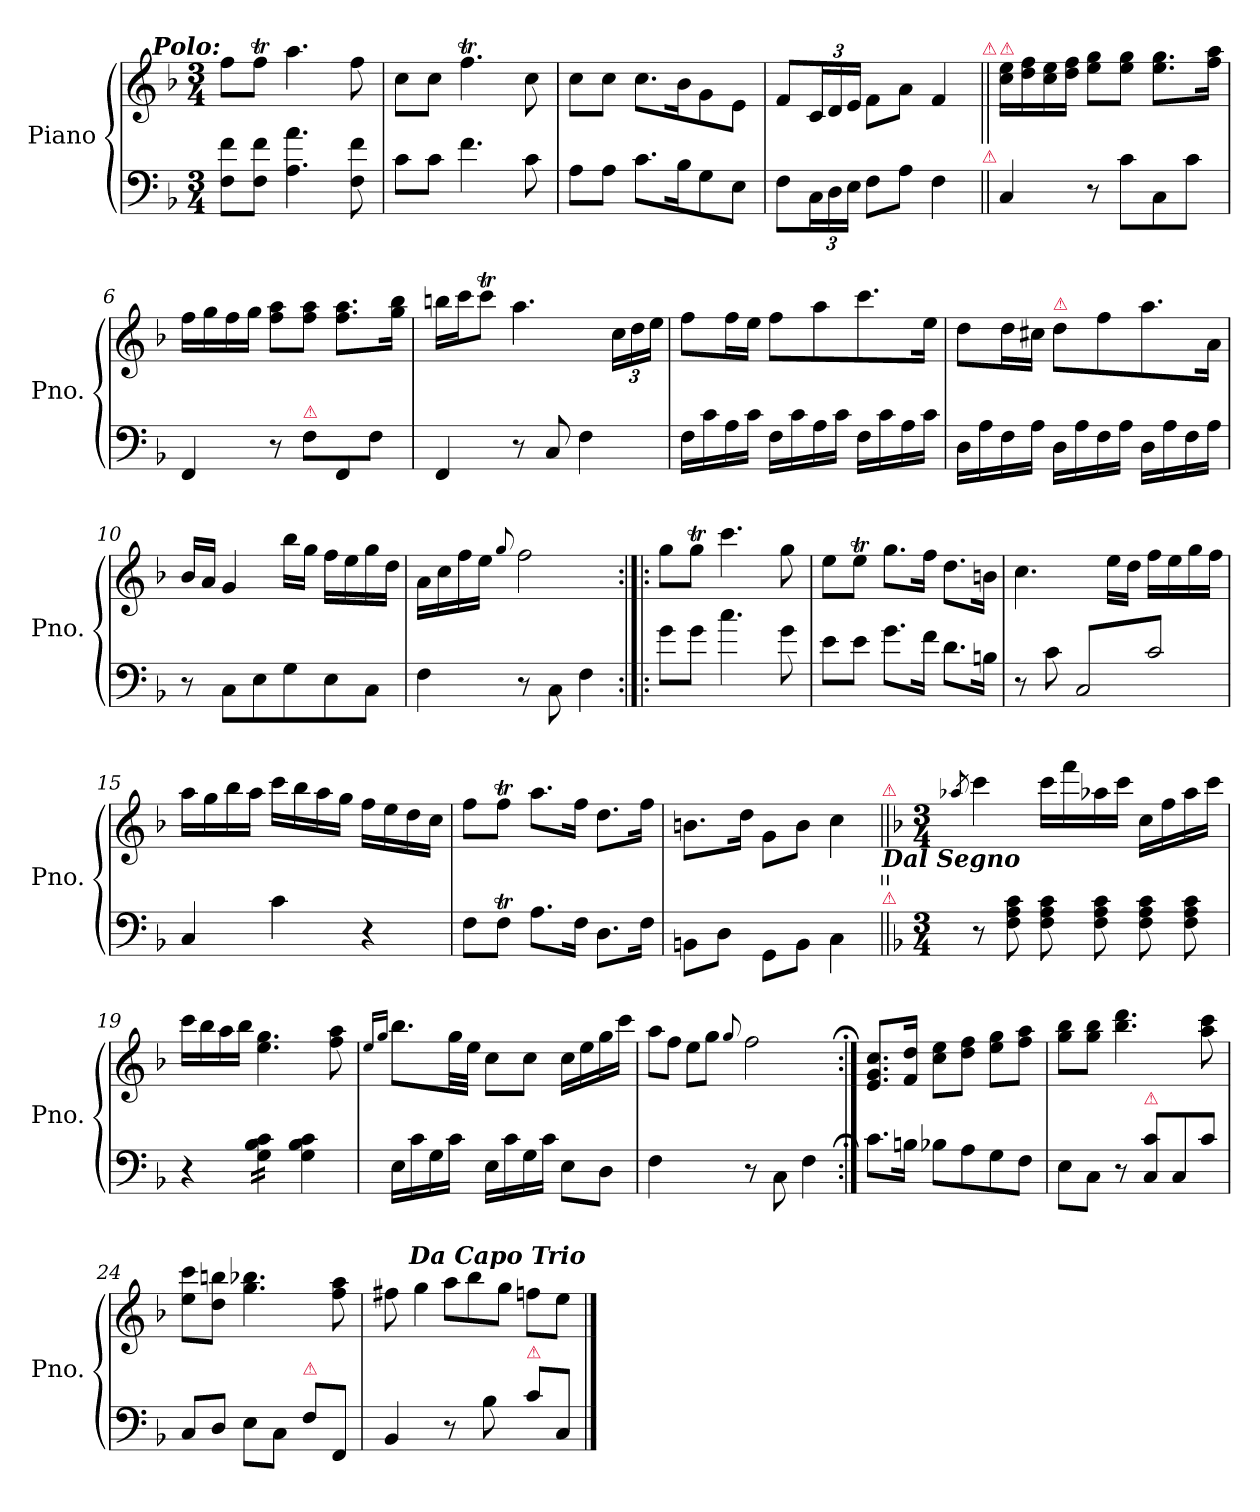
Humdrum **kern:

**kern	**kern
*part2	*part1
*staff2	*staff1
*	*I"Piano
*	*I'Pno.
*clefF4	*clefG2
*k[b-]	*k[b-]
*F:	*F:
*M3/4	*M3/4
=1	=1
!	!LO:TX:a:Bi:rj:t=Polo&colon;
8F\ 8f\L	8ff\L
8F\ 8f\J	8ffT\J
4.A\ 4.a\	4.aa\
8F\ 8f\	8ff\
=2	=2
8c\L	8cc\L
8c\J	8cc\J
4.f\	4.ffT\
8c\	8cc\
=3	=3
8A\L	8cc\L
8A\J	8cc\J
8.c\L	8.cc\L
16B-\K	16b-\K
8G\	8g\
8E\J	8e\J
=4	=4
8F\L	8f/L
24C\L	24c/L
24D\	24d/
24E\JJ	24e/JJ
8F\L	8f\L
8A\J	8a\J
4F\	4f/
!	!LO:TX:a:color=crimson:t=⚠
!LO:TX:a:color=crimson:t=⚠	!
=5||	=5||
!	!LO:TX:a:color=crimson:t=⚠
4C/	16cc\ 16ee\LL
.	16dd\ 16ff\
.	16cc\ 16ee\
.	16dd\ 16ff\JJ
8r	8ee\ 8gg\L
8c\L	8ee\ 8gg\J
8C\	8.ee\ 8.gg\L
8c\J	.
.	16ff\ 16aa\Jk
=6	=6
4FF/	16ff\LL
.	16gg\
.	16ff\
.	16gg\JJ
8r	8ff\ 8aa\L
!LO:TX:a:color=crimson:t=⚠	!
8F\L	8ff\ 8aa\J
8FF/	8.ff\ 8.aa\L
8F\J	.
.	16gg\ 16bb-\Jk
=7	=7
4FF/	16bbn\LL
.	16ccc\J
.	8cccT\J
8r	4.aa\
8C/	.
4F\	.
.	24cc\LL
.	24dd\
.	24ee\JJ
=8	=8
16F\LL	8ff\L
16c\	.
16A\	16ff\L
16c\JJ	16ee\JJ
16F\LL	8ff\L
16c\	.
16A\	8aa\
16c\JJ	.
16F\LL	8.ccc\
16c\	.
16A\	.
16c\JJ	16ee\Jk
=9	=9
16D\LL	8dd\L
16A\	.
16F\	16dd\L
16A\JJ	16cc#X\JJ
!	!LO:TX:a:color=crimson:t=⚠
16D\LL	8dd\L
16A\	.
16F\	8ff\
16A\JJ	.
16D\LL	8.aa\
16A\	.
16F\	.
16A\JJ	16a/Jk
=10	=10
8r	16b-/LL
.	16a/JJ
8C\L	4g/
8E\	.
8G\	16bb-\LL
.	16gg\JJ
8E\	16ff\LL
.	16ee\
8C\J	16gg\
.	16dd\JJ
=11	=11
4F\	16a\LL
.	16cc\
.	16ff\
.	16ee\JJ
.	8qqgg/
8r	2ff\
8C\	.
4F\	.
=12:|!|:	=12:|!|:
8g\L	8gg\L
8g\J	8ggT\J
4.cc\	4.ccc\
8g\	8gg\
=13	=13
8e\L	8ee\L
8e\J	8eet\J
8.g\L	8.gg\L
16f\Jk	16ff\Jk
8.d\L	8.dd\L
16Bn\Jk	16bn\Jk
=14	=14
8r	4.cc\
8c\	.
!LO:TX:a:color=crimson:t=⚠	!
*tremolo	*
8C/L	.
8c/	16ee\LL
.	16dd\JJ
8C/	16ff\LL
.	16ee\
8c/J	16gg\
*Xtremolo	*
.	16ff\JJ
=15	=15
4C/	16aa\LL
.	16gg\
.	16bb-\
.	16aa\JJ
4c\	16ccc\LL
.	16bb-\
.	16aa\
.	16gg\JJ
4r	16ff\LL
.	16ee\
.	16dd\
.	16cc\JJ
=16	=16
8F\L	8ff\L
8FT\J	8ffT\J
8.A\L	8.aa\L
16F\Jk	16ff\Jk
8.D\L	8.dd\L
16F\Jk	16ff\Jk
=17	=17
8BBn\L	8.bn\L
8D\J	.
.	16dd\Jk
8GG\L	8g\L
8BB\J	8b\J
4C\	4cc\
!	!LO:TX:a:color=crimson:t=⚠
!	!LO:TX:b:Bi:t=Dal Segno
!LO:TX:a:color=crimson:t=⚠	!
=18||	=18||
*k[b-]	*k[b-]
*M3/4	*M3/4
.	8qaa-X/
8r	4ccc\
8F\ 8A\ 8c\	.
8F\ 8A\ 8c\	16ccc\LL
.	16fff\
8F\ 8A\ 8c\	16aa-X\
.	16ccc\JJ
8F\ 8A\ 8c\	16cc\LL
.	16ff\
8F\ 8A\ 8c\	16aa-\
.	16ccc\JJ
=19	=19
4r	16ccc\LL
.	16bb-\
.	16aa\
.	16bb-\JJ
!LO:TX:a:color=crimson:t=⚠	!
*tremolo	*
16G\ 16B-\ 16c\LL	4.ee\ 4.gg\
16G\ 16B-\ 16c\	.
16G\ 16B-\ 16c\	.
16G\ 16B-\ 16c\JJ	.
*Xtremolo	*
4G\ 4B-\ 4c\	.
.	8ff\ 8aa\
=20	=20
.	16qqee/LL
.	16qqgg/JJ
16E\LL	8.bb-\L
16c\	.
16G\	.
16c\JJ	32gg\LL
.	32ee\JJJ
16E\LL	8cc\L
16c\	.
16G\	8cc\J
16c\JJ	.
8E\L	16cc\LL
.	16ee\
8D\J	16gg\
.	16ccc\JJ
=21	=21
!	!LO:N:vis=8
4F\	16aa\L
!	!LO:N:vis=8
.	16ff\J
!	!LO:N:vis=8
.	16ee\L
!	!LO:N:vis=8
.	16gg\J
.	8qqgg/
8r	2ff\
8C\	.
4F\	.
=22:|!;	=22:|!;
8.c\L	8.e/ 8.g/ 8.cc/L
16Bn\Jk	16f/ 16dd/Jk
8B-X\L	8cc\ 8ee\L
8A\	8dd\ 8ff\J
8G\	8ee\ 8gg\L
8F\J	8ff\ 8aa\J
=23	=23
8E\L	8gg\ 8bb-\L
8C\J	8gg\ 8bb-\J
8r	4.bb-\ 4.ddd\
!LO:TX:a:color=crimson:t=⚠	!
8C/ 8c/L	.
8C/	.
8c\J	8aa\ 8ccc\
=24	=24
8C/L	8ee\ 8ccc\L
8D/J	8dd\ 8bbn\J
8E\L	4.gg\ 4.bb-X\
8C\J	.
!LO:TX:a:color=crimson:t=⚠	!
8F\L	.
8FF/J	8ff\ 8aa\
=25	=25
4BB-/	8ff#X\
!	!LO:N:vis=4
.	8gg\
*	*Xtuplet
8r	12aa\L
.	12bb-\
8B-\	.
.	12gg\J
!LO:TX:a:color=crimson:t=⚠	!
8c\L	8ffn\L
8C/J	8ee\J
!	!LO:TX:a:Bi:t=Da Capo Trio
==	==
*-	*-
